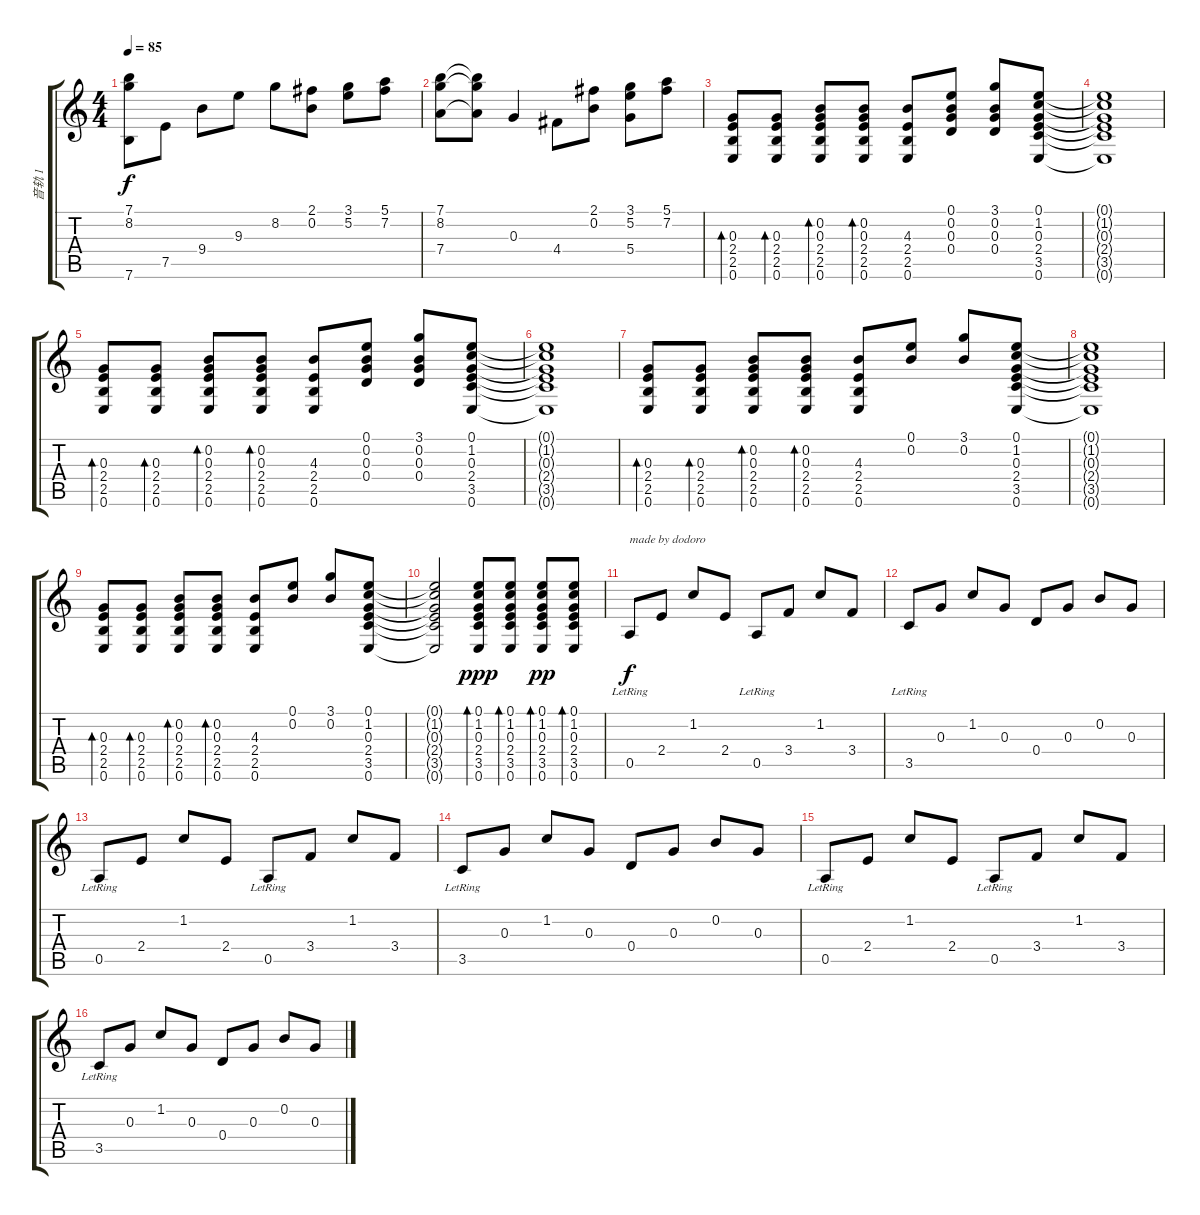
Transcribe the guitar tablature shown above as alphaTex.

\track ("音轨 1" "音轨 1") {instrument acousticguitarsteel}
\staff {score tabs}
\tuning (E4 B3 G3 D3 A2 E2) {hide}
\ts (4 4)
\tempo 85
\clef g2
\ks c
(7.1 8.2 7.6).8{dy f} 7.5.8 9.4.8 9.3.8 8.2.8 (2.1 0.2).8 (3.1 5.2).8 (5.1 7.2).8 |
(7.1 8.2 7.4).8 (7.1{t} 8.2{t} 7.4{t}).8 0.3.4 4.4.8 (2.1 0.2).8 (3.1 5.2 5.4).8 (5.1 7.2).8 |
(0.3 2.4 2.5 0.6).8{bd 60} (0.3 2.4 2.5 0.6).8{bd 60} (0.2 0.3 2.4 2.5 0.6).8{bd 60} (0.2 0.3 2.4 2.5 0.6).8{bd 60} (4.3 2.4 2.5 0.6).8 (0.1 0.2 0.3 0.4).8 (3.1 0.2 0.3 0.4).8 (0.1 1.2 0.3 2.4 3.5 0.6).8 |
(0.1{t} 1.2{t} 0.3{t} 2.4{t} 3.5{t} 0.6{t}).1 |
(0.3 2.4 2.5 0.6).8{bd 60} (0.3 2.4 2.5 0.6).8{bd 60} (0.2 0.3 2.4 2.5 0.6).8{bd 60} (0.2 0.3 2.4 2.5 0.6).8{bd 60} (4.3 2.4 2.5 0.6).8 (0.1 0.2 0.3 0.4).8 (3.1 0.2 0.3 0.4).8 (0.1 1.2 0.3 2.4 3.5 0.6).8 |
(0.1{t} 1.2{t} 0.3{t} 2.4{t} 3.5{t} 0.6{t}).1 |
(0.3 2.4 2.5 0.6).8{bd 60} (0.3 2.4 2.5 0.6).8{bd 60} (0.2 0.3 2.4 2.5 0.6).8{bd 60} (0.2 0.3 2.4 2.5 0.6).8{bd 60} (4.3 2.4 2.5 0.6).8 (0.1 0.2).8 (3.1 0.2).8 (0.1 1.2 0.3 2.4 3.5 0.6).8 |
(0.1{t} 1.2{t} 0.3{t} 2.4{t} 3.5{t} 0.6{t}).1 |
(0.3 2.4 2.5 0.6).8{bd 60} (0.3 2.4 2.5 0.6).8{bd 60} (0.2 0.3 2.4 2.5 0.6).8{bd 60} (0.2 0.3 2.4 2.5 0.6).8{bd 60} (4.3 2.4 2.5 0.6).8 (0.1 0.2).8 (3.1 0.2).8 (0.1 1.2 0.3 2.4 3.5 0.6).8 |
(0.1{t} 1.2{t} 0.3{t} 2.4{t} 3.5{t} 0.6{t}).2 (0.1 1.2 0.3 2.4 3.5 0.6).8{bd 60 dy ppp} (0.1 1.2 0.3 2.4 3.5 0.6).8{bd 60} (0.1 1.2 0.3 2.4 3.5 0.6).8{bd 60 dy pp} (0.1 1.2 0.3 2.4 3.5 0.6).8{bd 60} |
0.5{lr}.8{txt "made by dodoro" dy f} 2.4.8 1.2.8 2.4.8 0.5{lr}.8 3.4.8 1.2.8 3.4.8 |
3.5{lr}.8 0.3.8 1.2.8 0.3.8 0.4.8 0.3.8 0.2.8 0.3.8 |
0.5{lr}.8 2.4.8 1.2.8 2.4.8 0.5{lr}.8 3.4.8 1.2.8 3.4.8 |
3.5{lr}.8 0.3.8 1.2.8 0.3.8 0.4.8 0.3.8 0.2.8 0.3.8 |
0.5{lr}.8 2.4.8 1.2.8 2.4.8 0.5{lr}.8 3.4.8 1.2.8{txt ""} 3.4.8 |
3.5{lr}.8 0.3.8 1.2.8 0.3.8 0.4.8 0.3.8 0.2.8 0.3.8
